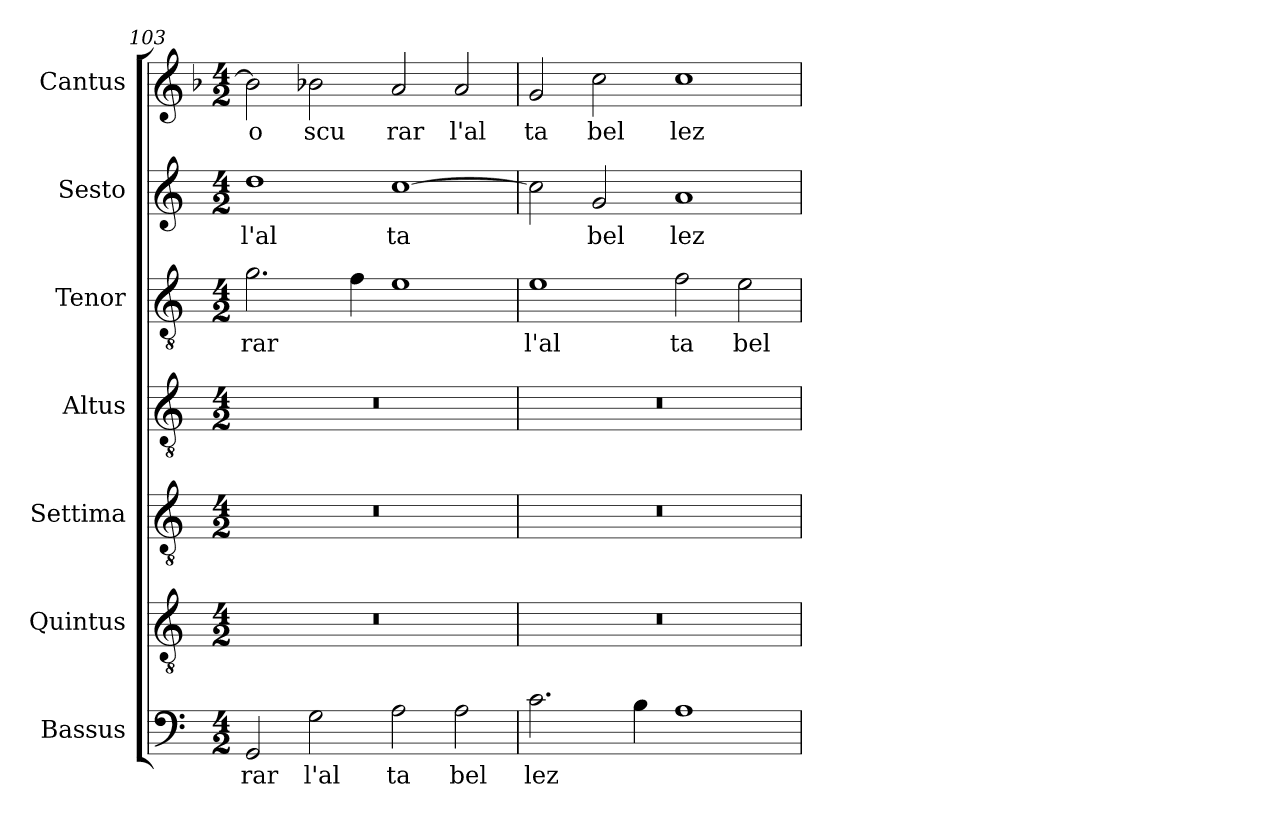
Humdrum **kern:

**kern	**text	**kern	**kern	**kern	**kern	**text	**kern	**text	**kern	**text
*part7	*part7	*part6	*part5	*part4	*part3	*part3	*part2	*part2	*part1	*part1
*staff7	*staff7	*staff6	*staff5	*staff4	*staff3	*staff3	*staff2	*staff2	*staff1	*staff1
*I"Bassus	*	*I"Quintus	*I"Settima	*I"Altus	*I"Tenor	*	*I"Sesto	*	*I"Cantus	*
*clefF4	*	*clefGv2	*clefGv2	*clefGv2	*clefGv2	*	*clefG2	*	*clefG2	*
*	*	*k[]	*k[]	*	*	*	*	*	*k[b-]	*
*	*	*C:	*C:	*	*	*	*	*	*F:	*
*M4/2	*	*M4/2	*M4/2	*M4/2	*M4/2	*	*M4/2	*	*M4/2	*
=103	=103	=103	=103	=103	=103	=103	=103	=103	=103	=103
!	!LO:LY:b:cj	!	!	!	!	!LO:LY:b	!	!LO:LY:b:cj	!	!LO:LY:b:rj
2GG/	rar	0r	0r	0r	2.g\	rar	1dd	l'al	2b\]	o
!	!LO:LY:b:cj	!	!	!	!	!	!	!	!	!LO:LY:b:cj
2G\	l'al	.	.	.	.	.	.	.	2b-\	scu
.	.	.	.	.	4f\	.	.	.	.	.
!	!LO:LY:b:cj	!	!	!	!	!	!	!LO:LY:b:cj	!	!LO:LY:b:cj
2A\	ta	.	.	.	1e	.	[>1cc	ta	2a/	rar
!	!LO:LY:b:cj	!	!	!	!	!	!	!	!	!LO:LY:b:cj
2A\	bel	.	.	.	.	.	.	.	2a/	l'al
=104	=104	=104	=104	=104	=104	=104	=104	=104	=104	=104
!	!LO:LY:b	!	!	!	!	!LO:LY:b:cj	!	!	!	!LO:LY:b:cj
2.c\	lez	0r	0r	0r	1e	l'al	2cc\]	.	2g/	ta
!	!	!	!	!	!	!	!	!LO:LY:b:cj	!	!LO:LY:b:cj
.	.	.	.	.	.	.	2g/	bel	2cc\	bel
4B\	.	.	.	.	.	.	.	.	.	.
!	!	!	!	!	!	!LO:LY:b:cj	!	!LO:LY:b:cj	!	!LO:LY:b:cj
1A	.	.	.	.	2f\	ta	1a	lez	1cc	lez
!	!	!	!	!	!	!LO:LY:b:cj	!	!	!	!
.	.	.	.	.	2e\	bel	.	.	.	.
=	=	=	=	=	=	=	=	=	=	=
*-	*-	*-	*-	*-	*-	*-	*-	*-	*-	*-
